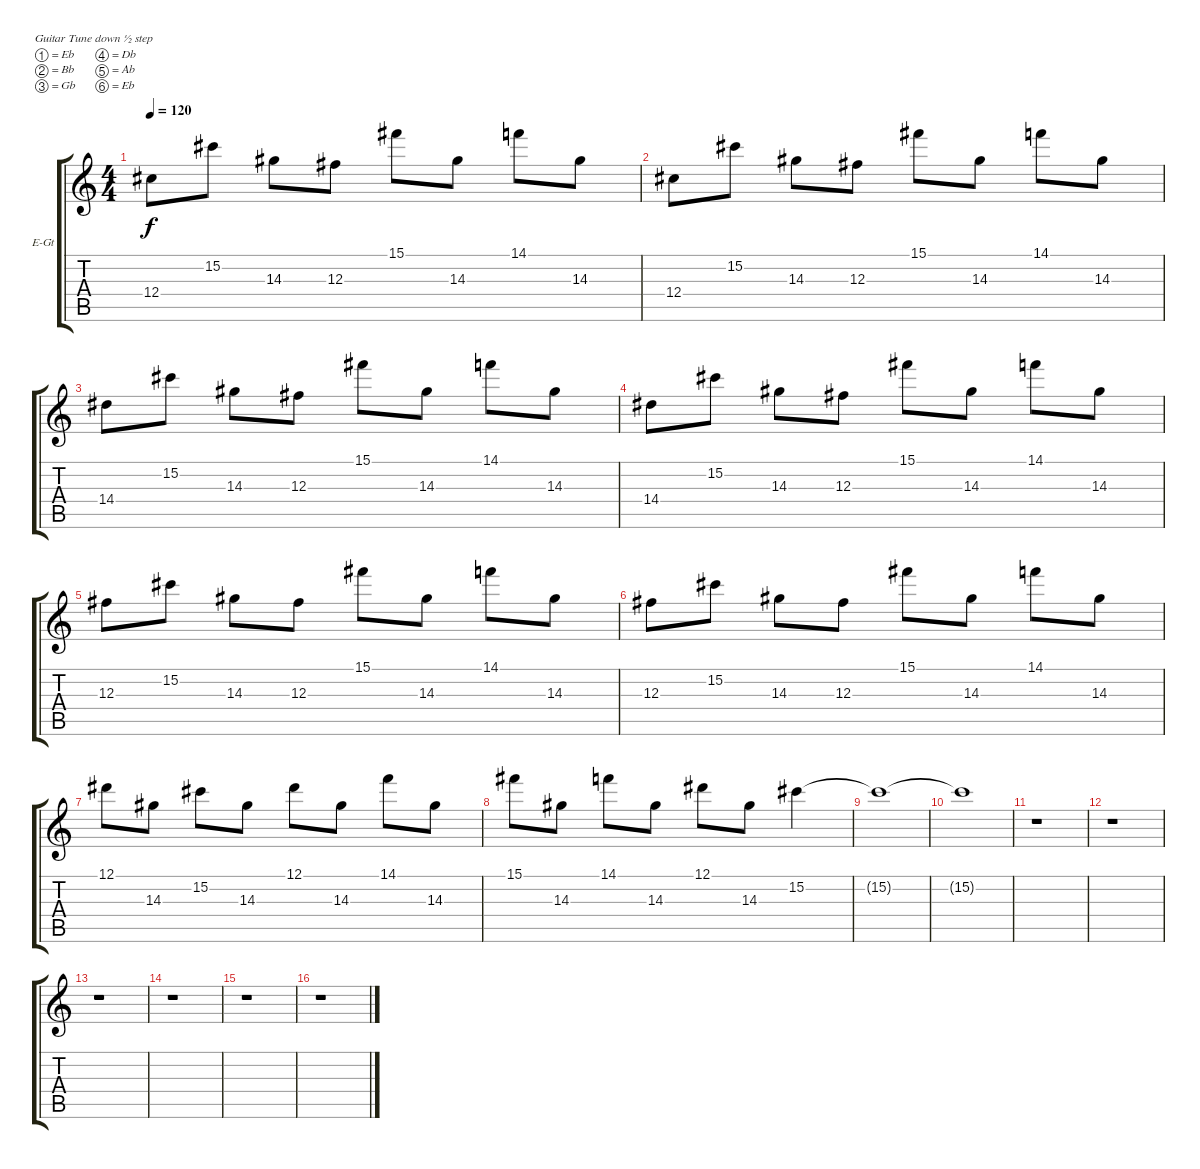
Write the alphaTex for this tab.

\bracketExtendMode groupsimilarinstruments
\firstSystemTrackNameOrientation horizontal
\otherSystemsTrackNameOrientation horizontal
\track ("Gtr. 1" "E-Gt") {instrument overdrivenguitar}
\staff {score tabs}
\tuning (Eb4 Bb3 Gb3 Db3 Ab2 Eb2)
\ts (4 4)
\tempo 120
\clef g2
\ks c
12.4.8{dy f} 15.2.8 14.3.8 12.3.8 15.1.8 14.3.8 14.1.8 14.3.8 |
12.4.8 15.2.8 14.3.8 12.3.8 15.1.8 14.3.8 14.1.8 14.3.8 |
14.4.8 15.2.8 14.3.8 12.3.8 15.1.8 14.3.8 14.1.8 14.3.8 |
14.4.8 15.2.8 14.3.8 12.3.8 15.1.8 14.3.8 14.1.8 14.3.8 |
12.3.8 15.2.8 14.3.8 12.3.8 15.1.8 14.3.8 14.1.8 14.3.8 |
12.3.8 15.2.8 14.3.8 12.3.8 15.1.8 14.3.8 14.1.8 14.3.8 |
12.1.8 14.3.8 15.2.8 14.3.8 12.1.8 14.3.8 14.1.8 14.3.8 |
15.1.8 14.3.8 14.1.8 14.3.8 12.1.8 14.3.8 15.2.4 |
15.2{t}.1 |
15.2{t}.1 |
r.1 |
r.1 |
r.1 |
r.1 |
r.1 |
r.1
